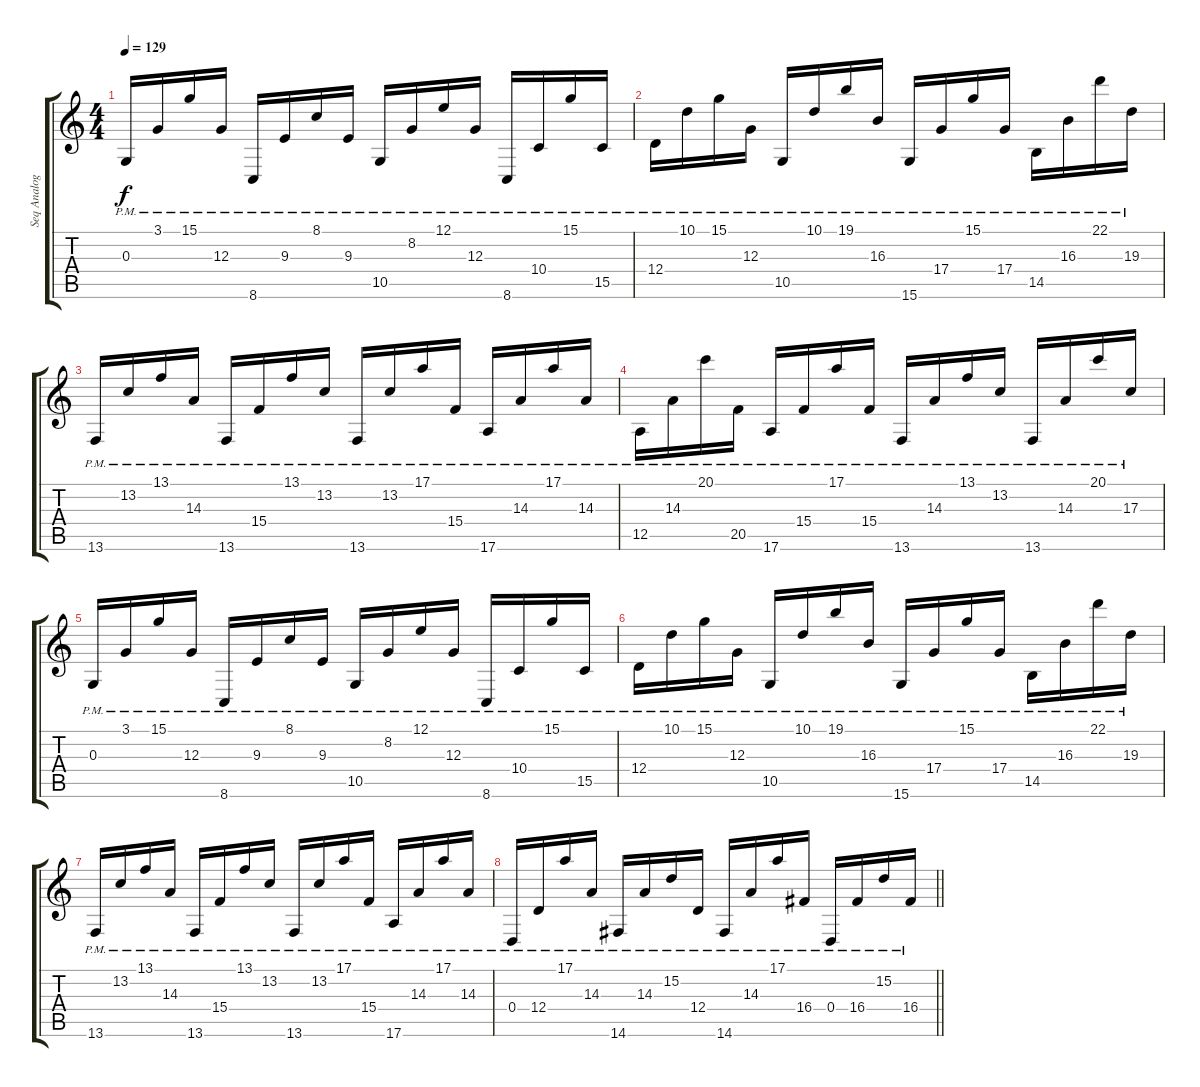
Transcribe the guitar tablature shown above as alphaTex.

\track ("Seq Analog" "Seq Analog") {instrument lead1square}
\staff {score tabs}
\tuning (E4 B3 G3 D3 A2 E2) {hide}
\ts (4 4)
\tempo 129
\clef g2
\ks c
0.3{pm}.16{dy f} 3.1{pm}.16 15.1{pm}.16 12.3{pm}.16 8.6{pm}.16 9.3{pm}.16 8.1{pm}.16 9.3{pm}.16 10.5{pm}.16 8.2{pm}.16 12.1{pm}.16 12.3{pm}.16 8.6{pm}.16 10.4{pm}.16 15.1{pm}.16 15.5{pm}.16 |
12.4{pm}.16 10.1{pm}.16 15.1{pm}.16 12.3{pm}.16 10.5{pm}.16 10.1{pm}.16 19.1{pm}.16 16.3{pm}.16 15.6{pm}.16 17.4{pm}.16 15.1{pm}.16 17.4{pm}.16 14.5{pm}.16 16.3{pm}.16 22.1{pm}.16 19.3{pm}.16 |
13.6{pm}.16 13.2{pm}.16 13.1{pm}.16 14.3{pm}.16 13.6{pm}.16 15.4{pm}.16 13.1{pm}.16 13.2{pm}.16 13.6{pm}.16 13.2{pm}.16 17.1{pm}.16 15.4{pm}.16 17.6{pm}.16 14.3{pm}.16 17.1{pm}.16 14.3{pm}.16 |
12.5{pm}.16 14.3{pm}.16 20.1{pm}.16 20.5{pm}.16 17.6{pm}.16 15.4{pm}.16 17.1{pm}.16 15.4{pm}.16 13.6{pm}.16 14.3{pm}.16 13.1{pm}.16 13.2{pm}.16 13.6{pm}.16 14.3{pm}.16 20.1{pm}.16 17.3{pm}.16 |
0.3{pm}.16 3.1{pm}.16 15.1{pm}.16 12.3{pm}.16 8.6{pm}.16 9.3{pm}.16 8.1{pm}.16 9.3{pm}.16 10.5{pm}.16 8.2{pm}.16 12.1{pm}.16 12.3{pm}.16 8.6{pm}.16 10.4{pm}.16 15.1{pm}.16 15.5{pm}.16 |
12.4{pm}.16 10.1{pm}.16 15.1{pm}.16 12.3{pm}.16 10.5{pm}.16 10.1{pm}.16 19.1{pm}.16 16.3{pm}.16 15.6{pm}.16 17.4{pm}.16 15.1{pm}.16 17.4{pm}.16 14.5{pm}.16 16.3{pm}.16 22.1{pm}.16 19.3{pm}.16 |
13.6{pm}.16 13.2{pm}.16 13.1{pm}.16 14.3{pm}.16 13.6{pm}.16 15.4{pm}.16 13.1{pm}.16 13.2{pm}.16 13.6{pm}.16 13.2{pm}.16 17.1{pm}.16 15.4{pm}.16 17.6{pm}.16 14.3{pm}.16 17.1{pm}.16 14.3{pm}.16 |
\barLineRight lightlight
0.4{pm}.16 12.4{pm}.16 17.1{pm}.16 14.3{pm}.16 14.6{pm}.16 14.3{pm}.16 15.2{pm}.16 12.4{pm}.16 14.6{pm}.16 14.3{pm}.16 17.1{pm}.16 16.4{pm}.16 0.4{pm}.16 16.4{pm}.16 15.2{pm}.16 16.4{pm}.16
